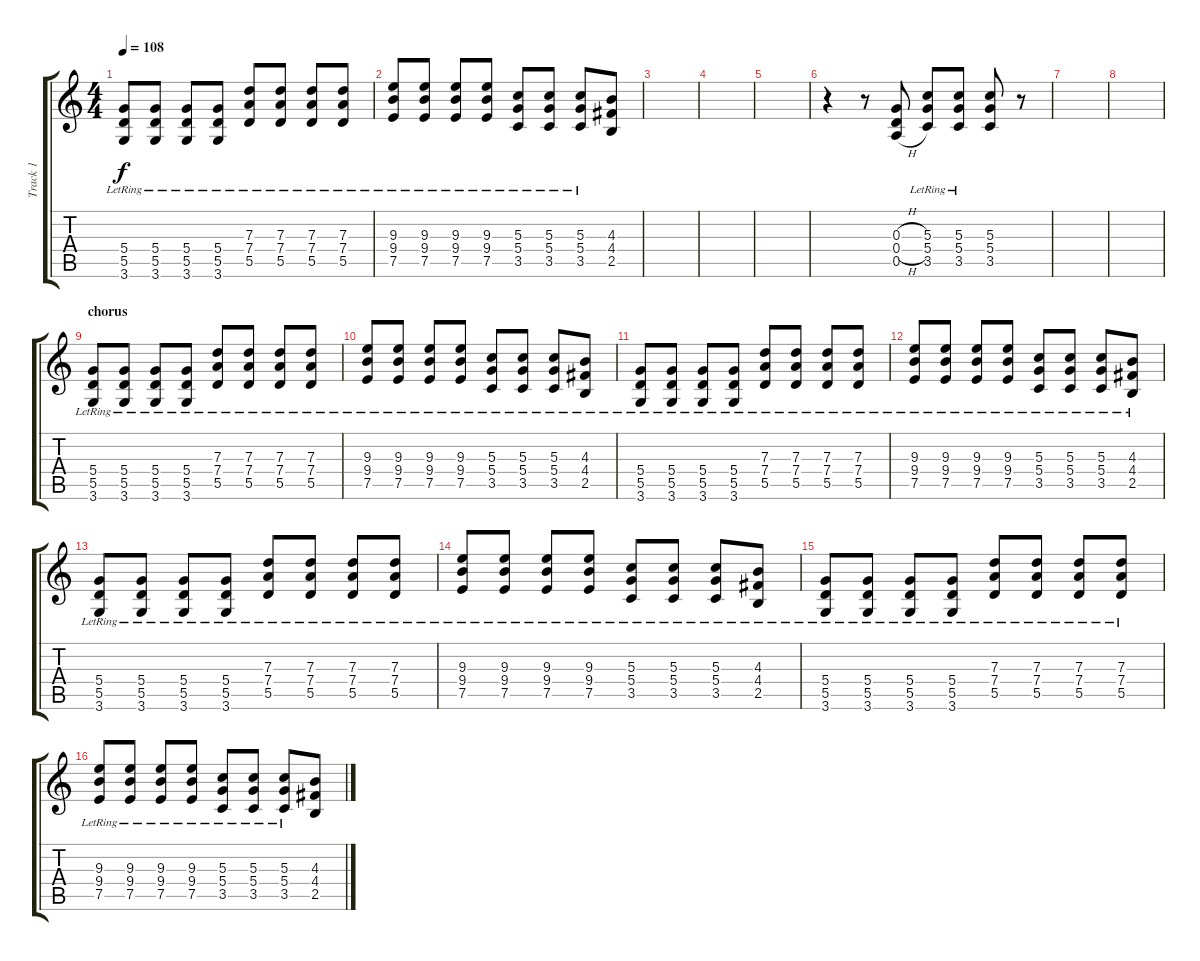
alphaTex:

\track ("Track 1" "Track 1") {instrument distortionguitar}
\staff {score tabs}
\tuning (E4 B3 G3 D3 A2 E2) {hide}
\ts (4 4)
\tempo 108
\clef g2
\ks c
(5.4{lr} 5.5 3.6).8{dy f} (5.4{lr} 5.5 3.6).8 (5.4{lr} 5.5 3.6).8 (5.4{lr} 5.5 3.6).8 (7.3 7.4{lr} 5.5).8 (7.3 7.4{lr} 5.5).8 (7.3 7.4{lr} 5.5).8 (7.3 7.4{lr} 5.5).8 |
(9.3 9.4{lr} 7.5).8 (9.3 9.4{lr} 7.5).8 (9.3 9.4{lr} 7.5).8 (9.3 9.4{lr} 7.5).8 (5.3 5.4{lr} 3.5).8 (5.3 5.4{lr} 3.5).8 (5.3 5.4{lr} 3.5).8 (4.3 4.4 2.5).8 |
|
|
|
r.4 r.8 (0.3{h} 0.4{h} 0.5{h}).8 (5.3 5.4{lr} 3.5).8 (5.3 5.4{lr} 3.5).8 (5.3 5.4 3.5).8 r.8 |
|
|
\section ("" "chorus")
(5.4{lr} 5.5 3.6).8 (5.4{lr} 5.5 3.6).8 (5.4{lr} 5.5 3.6).8 (5.4{lr} 5.5 3.6).8 (7.3 7.4{lr} 5.5).8 (7.3 7.4{lr} 5.5).8 (7.3 7.4{lr} 5.5).8 (7.3 7.4{lr} 5.5).8 |
(9.3 9.4{lr} 7.5).8 (9.3 9.4{lr} 7.5).8 (9.3 9.4{lr} 7.5).8 (9.3 9.4{lr} 7.5).8 (5.3 5.4{lr} 3.5).8 (5.3 5.4{lr} 3.5).8 (5.3 5.4{lr} 3.5).8 (4.3 4.4{lr} 2.5).8 |
(5.4{lr} 5.5 3.6).8 (5.4{lr} 5.5 3.6).8 (5.4{lr} 5.5 3.6).8 (5.4{lr} 5.5 3.6).8 (7.3 7.4{lr} 5.5).8 (7.3 7.4{lr} 5.5).8 (7.3 7.4{lr} 5.5).8 (7.3 7.4{lr} 5.5).8 |
(9.3 9.4{lr} 7.5).8 (9.3 9.4{lr} 7.5).8 (9.3 9.4{lr} 7.5).8 (9.3 9.4{lr} 7.5).8 (5.3 5.4{lr} 3.5).8 (5.3 5.4{lr} 3.5).8 (5.3 5.4{lr} 3.5).8 (4.3 4.4{lr} 2.5).8 |
(5.4{lr} 5.5 3.6).8 (5.4{lr} 5.5 3.6).8 (5.4{lr} 5.5 3.6).8 (5.4{lr} 5.5 3.6).8 (7.3 7.4{lr} 5.5).8 (7.3 7.4{lr} 5.5).8 (7.3 7.4{lr} 5.5).8 (7.3 7.4{lr} 5.5).8 |
(9.3 9.4{lr} 7.5).8 (9.3 9.4{lr} 7.5).8 (9.3 9.4{lr} 7.5).8 (9.3 9.4{lr} 7.5).8 (5.3 5.4{lr} 3.5).8 (5.3 5.4{lr} 3.5).8 (5.3 5.4{lr} 3.5).8 (4.3 4.4{lr} 2.5).8 |
(5.4{lr} 5.5 3.6).8 (5.4{lr} 5.5 3.6).8 (5.4{lr} 5.5 3.6).8 (5.4{lr} 5.5 3.6).8 (7.3 7.4{lr} 5.5).8 (7.3 7.4{lr} 5.5).8 (7.3 7.4{lr} 5.5).8 (7.3 7.4{lr} 5.5).8 |
(9.3 9.4{lr} 7.5).8 (9.3 9.4{lr} 7.5).8 (9.3 9.4{lr} 7.5).8 (9.3 9.4{lr} 7.5).8 (5.3 5.4{lr} 3.5).8 (5.3 5.4{lr} 3.5).8 (5.3 5.4{lr} 3.5).8 (4.3 4.4 2.5).8
